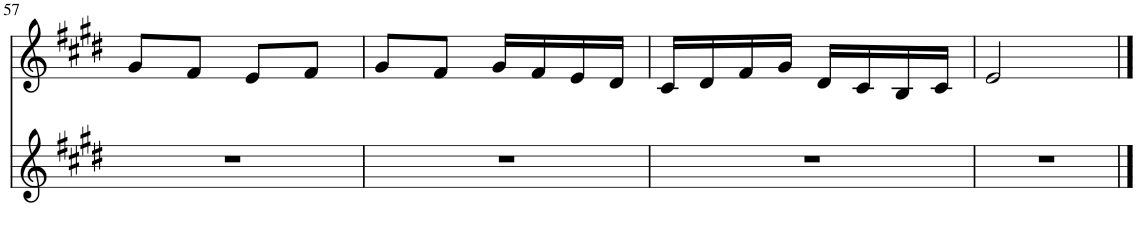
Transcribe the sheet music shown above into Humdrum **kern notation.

**kern	**kern
*part2	*part1
*staff2	*staff1
*I"Piano	*I"Piano
*I'Pno	*I'Pno
!!LO:PB:g=z
*clefG2	*clefG2
*k[f#c#g#d#]	*k[f#c#g#d#]
*M2/4	*M2/4
=57	=57
2r	8g#/L
.	8f#/J
.	8e/L
.	8f#/J
=58	=58
2r	8g#/L
.	8f#/J
.	16g#/LL
.	16f#/
.	16e/
.	16d#/JJ
=59	=59
2r	16c#/LL
.	16d#/
.	16f#/
.	16g#/JJ
.	16d#/LL
.	16c#/
.	16B/
.	16c#/JJ
=60	=60
2r	2e/
==	==
*-	*-
